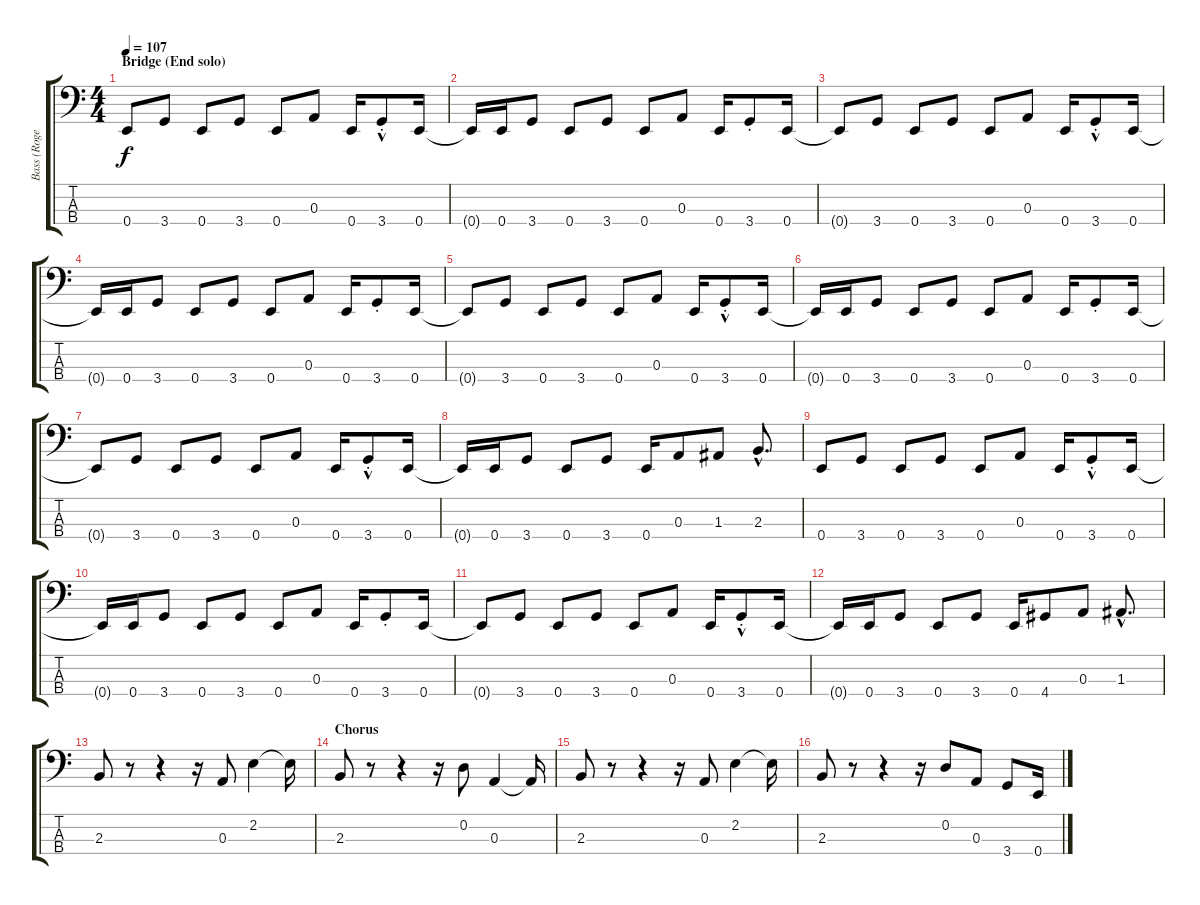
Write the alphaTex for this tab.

\track ("Bass (Roger Glover)" "Bass (Roge") {instrument electricbasspick}
\staff {score tabs}
\tuning (G2 D2 A1 E1) {hide}
\ts (4 4)
\section ("" "Bridge (End solo)")
\tempo 107
\clef f4
\ks c
0.4{t}.8{dy f} 3.4.8 0.4.8 3.4.8 0.4.8 0.3.8 0.4.16 3.4{hac st}.8 0.4.16 |
0.4{t}.16 0.4.16 3.4.8 0.4.8 3.4.8 0.4.8 0.3.8 0.4.16 3.4{st}.8 0.4.16 |
0.4{t}.8 3.4.8 0.4.8 3.4.8 0.4.8 0.3.8 0.4.16 3.4{hac st}.8 0.4.16 |
0.4{t}.16 0.4.16 3.4.8 0.4.8 3.4.8 0.4.8 0.3.8 0.4.16 3.4{st}.8 0.4.16 |
0.4{t}.8 3.4.8 0.4.8 3.4.8 0.4.8 0.3.8 0.4.16 3.4{hac st}.8 0.4.16 |
0.4{t}.16 0.4.16 3.4.8 0.4.8 3.4.8 0.4.8 0.3.8 0.4.16 3.4{st}.8 0.4.16 |
0.4{t}.8 3.4.8 0.4.8 3.4.8 0.4.8 0.3.8 0.4.16 3.4{hac st}.8 0.4.16 |
0.4{t}.16 0.4.16 3.4.8 0.4.8 3.4.8 0.4.16 0.3.8 1.3.8 2.3{hac}.8{d} |
0.4.8 3.4.8 0.4.8 3.4.8 0.4.8 0.3.8 0.4.16 3.4{hac st}.8 0.4.16 |
0.4{t}.16 0.4.16 3.4.8 0.4.8 3.4.8 0.4.8 0.3.8 0.4.16 3.4{st}.8 0.4.16 |
0.4{t}.8 3.4.8 0.4.8 3.4.8 0.4.8 0.3.8 0.4.16 3.4{hac st}.8 0.4.16 |
0.4{t}.16 0.4.16 3.4.8 0.4.8 3.4.8 0.4.16 4.4.8 0.3.8 1.3{hac}.8{d} |
2.3.8 r.8 r.4 r.16 0.3.8 2.2.4 2.2{t}.16 |
\section ("" "Chorus")
2.3.8 r.8 r.4 r.16 0.2.8 0.3.4 0.3{t}.16 |
2.3.8 r.8 r.4 r.16 0.3.8 2.2.4 2.2{t}.16 |
2.3.8 r.8 r.4 r.16 0.2.8 0.3.8 3.4.8 0.4.16
